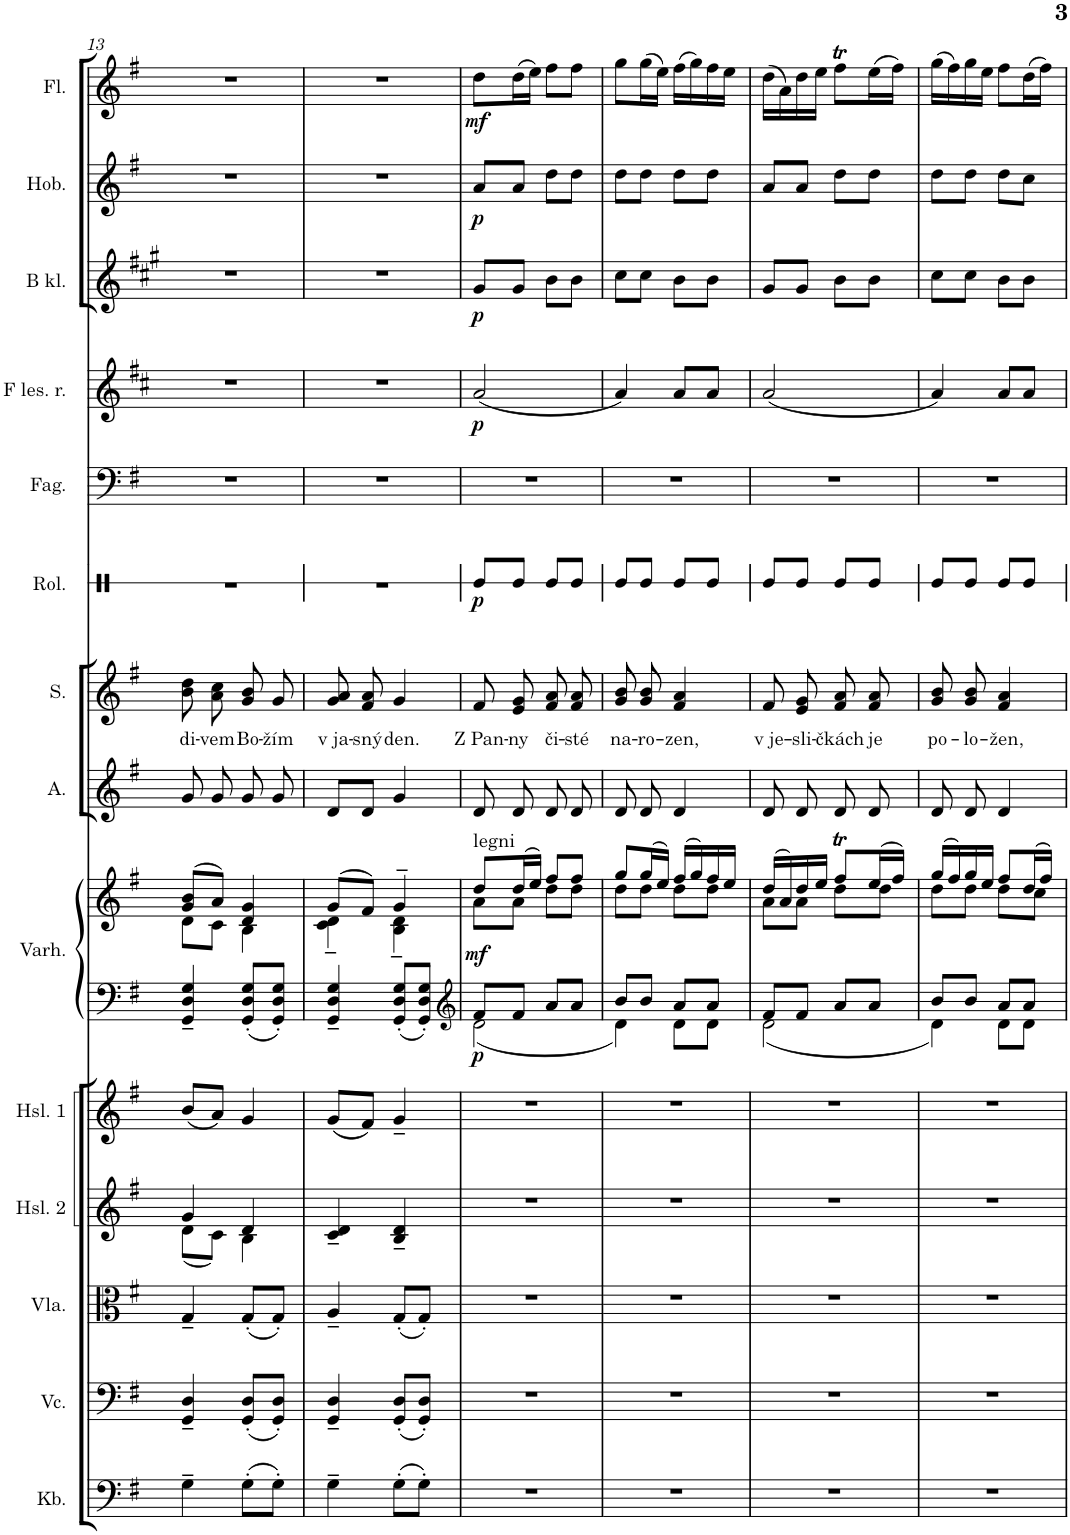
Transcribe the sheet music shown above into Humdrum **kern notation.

**kern	**kern	**kern	**kern	**kern	**kern	**kern	**dynam	**kern	**kern	**text	**kern	**dynam	**kern	**kern	**dynam	**kern	**dynam	**kern	**dynam	**kern	**dynam
*part14	*part13	*part12	*part11	*part10	*part9	*part9	*part9	*part8	*part7	*part7	*part6	*part6	*part5	*part4	*part4	*part3	*part3	*part2	*part2	*part1	*part1
*staff15	*staff14	*staff13	*staff12	*staff11	*staff10	*staff9	*staff9/10	*staff8	*staff7	*staff7	*staff6	*staff6	*staff5	*staff4	*staff4	*staff3	*staff3	*staff2	*staff2	*staff1	*staff1
*I"Kontrabas	*I"Violoncello	*I"Viola	*I"Housle 2	*I"Housle 1	*I"Varhany	*	*	*I"Alt	*I"Soprán	*	*I"Rolničky	*	*I"Fagot	*I"F lesní roh	*	*I"B klarinet	*	*I"Hoboj	*	*I"Flétna	*
*I'Kb.	*I'Vc.	*I'Vla.	*I'Hsl. 2	*I'Hsl. 1	*I'Varh.	*	*	*I'A.	*I'S.	*	*I'Rol.	*	*I'Fag.	*I'F les. r.	*	*I'B kl.	*	*I'Hob.	*	*I'Fl.	*
!!LO:PB:g=z
*clefF4	*clefF4	*clefC3	*clefG2	*clefG2	*clefF4	*clefG2	*	*clefG2	*clefG2	*	*clefX	*	*clefF4	*clefG2	*	*clefG2	*	*clefG2	*	*clefG2	*
*Trd7c12	*	*	*	*	*	*	*	*	*	*	*	*	*	*Trd4c7	*	*Trd1c2	*	*	*	*	*
*k[f#]	*k[f#]	*k[f#]	*k[f#]	*k[f#]	*k[f#]	*k[f#]	*	*k[f#]	*k[f#]	*	*k[]	*	*k[f#]	*k[f#c#]	*	*k[f#c#g#]	*	*k[f#]	*	*k[f#]	*
*M2/4	*M2/4	*M2/4	*M2/4	*M2/4	*M2/4	*M2/4	*	*M2/4	*M2/4	*	*M2/4	*	*M2/4	*M2/4	*	*M2/4	*	*M2/4	*	*M2/4	*
=13	=13	=13	=13	=13	=13	=13	=13	=13	=13	=13	=13	=13	=13	=13	=13	=13	=13	=13	=13	=13	=13
*	*	*	*^	*	*	*^	*	*	*	*	*	*	*	*	*	*	*	*	*	*	*
!	!	!	!	!	!	!	!	!	!	!	!	!LO:LY:b	!	!	!	!	!	!	!	!	!	!	!
4G~\	4GG/~ 4D/~	4G~/	4g/	(8d\L	(8b/L	4GG/~ 4D/~ 4G/~	(8g/ 8b/L	8d\L	.	8g/	8b\ 8dd\L	di-	2r	.	2r	2r	.	2r	.	2r	.	2r	.
!	!	!	!	!	!	!	!	!	!	!	!	!LO:LY:b	!	!	!	!	!	!	!	!	!	!	!
.	.	.	.	8c\J)	8a/J)	.	8a/J)	8c\J	.	8g/	8a\ 8cc\J	-vem	.	.	.	.	.	.	.	.	.	.	.
!	!	!	!	!	!	!	!	!	!	!	!	!LO:LY:b	!	!	!	!	!	!	!	!	!	!	!
(8G'\L	(8GG/' 8D/'L	(8G'/L	4d/	4B\	4g/	8GG/' 8D/' 8G/'L	4d/ 4g/	4B\	.	8g/	8g/ 8b/L	Bo-	.	.	.	.	.	.	.	.	.	.	.
!	!	!	!	!	!	!	!	!	!	!	!	!LO:LY:b	!	!	!	!	!	!	!	!	!	!	!
8G'\J)	8GG/' 8D/'J)	8G'/J)	.	.	.	8GG/' 8D/' 8G/'J	.	.	.	8g/	8g/J	-žím	.	.	.	.	.	.	.	.	.	.	.
*	*	*	*v	*v	*	*	*	*	*	*	*	*	*	*	*	*	*	*	*	*	*	*	*
=14	=14	=14	=14	=14	=14	=14	=14	=14	=14	=14	=14	=14	=14	=14	=14	=14	=14	=14	=14	=14	=14	=14
!	!	!	!	!	!	!	!	!	!	!	!LO:LY:b	!	!	!	!	!	!	!	!	!	!	!
4G~\	4GG/~ 4D/~	4A~/	4c/~ 4d/~	(8g/L	4GG/~ 4D/~ 4G/~	(8g/L	4c\~ 4d\~	.	8d/L	8g/ 8a/L	v ja-	2r	.	2r	2r	.	2r	.	2r	.	2r	.
!	!	!	!	!	!	!	!	!	!	!	!LO:LY:b	!	!	!	!	!	!	!	!	!	!	!
.	.	.	.	8f#/J)	.	8f#/J)	.	.	8d/J	8f#/ 8a/J	-sný	.	.	.	.	.	.	.	.	.	.	.
!	!	!	!	!	!	!	!	!	!	!	!LO:LY:b	!	!	!	!	!	!	!	!	!	!	!
(8G'\L	(8GG/' 8D/'L	(8G'/L	4B/~ 4d/~	4g~/	8GG/' 8D/' 8G/'L	4g~/	4B\~ 4d\~	.	4g/	4g/	den.	.	.	.	.	.	.	.	.	.	.	.
8G'\J)	8GG/' 8D/'J)	8G'/J)	.	.	8GG/' 8D/' 8G/'J	.	.	.	.	.	.	.	.	.	.	.	.	.	.	.	.	.
=15	=15	=15	=15	=15	=15	=15	=15	=15	=15	=15	=15	=15	=15	=15	=15	=15	=15	=15	=15	=15	=15	=15
*	*	*	*	*	*clefG2	*	*	*	*	*	*	*	*	*	*	*	*	*	*	*	*	*
*	*	*	*	*	*^	*	*	*	*	*	*	*	*	*	*	*	*	*	*	*	*	*
!	!	!	!	!	!	!	!LO:TX:a:t=legni	!	!	!	!	!	!	!	!	!	!	!	!	!	!	!	!
!	!	!	!	!	!	!	!	!	!LO:DY:b=2	!	!	!LO:LY:b	!	!	!	!	!	!	!	!	!	!	!
!	!	!	!	!	!	!	!	!	!LO:DY:n=1:b	!	!	!	!	!LO:DY:b	!	!	!LO:DY:b	!	!LO:DY:b	!	!LO:DY:b	!	!LO:DY:b
2r	2r	2r	2r	2r	8f#/L	2d\	8dd/L	8a\L	p mf	8d/	8f#/L	Z Pan-	8Re/L	p	2r	(2a/	p	8g#/L	p	8a/L	p	8dd\L	mf
!	!	!	!	!	!	!	!	!	!	!	!	!LO:LY:b	!	!	!	!	!	!	!	!	!	!	!
.	.	.	.	.	8f#/J	.	(16dd/L	8a\J	.	8d/	8e/ 8g/J	-ny	8Re/J	.	.	.	.	8g#/J	.	8a/J	.	(16dd\L	.
.	.	.	.	.	.	.	16ee/JJ)	.	.	.	.	.	.	.	.	.	.	.	.	.	.	16ee\JJ)	.
!	!	!	!	!	!	!	!	!	!	!	!	!LO:LY:b	!	!	!	!	!	!	!	!	!	!	!
.	.	.	.	.	8a/L	.	8ff#/L	8dd\L	.	8d/	8f#/ 8a/L	či-	8Re/L	.	.	.	.	8b\L	.	8dd\L	.	8ff#\L	.
!	!	!	!	!	!	!	!	!	!	!	!	!LO:LY:b	!	!	!	!	!	!	!	!	!	!	!
.	.	.	.	.	8a/J	.	8ff#/J	8dd\J	.	8d/	8f#/ 8a/J	-sté	8Re/J	.	.	.	.	8b\J	.	8dd\J	.	8ff#\J	.
=16	=16	=16	=16	=16	=16	=16	=16	=16	=16	=16	=16	=16	=16	=16	=16	=16	=16	=16	=16	=16	=16	=16	=16
!	!	!	!	!	!	!	!	!	!	!	!	!LO:LY:b	!	!	!	!	!	!	!	!	!	!	!
2r	2r	2r	2r	2r	8b/L	4d\	8gg/L	8dd\L	.	8d/	8g/ 8b/L	na-	8Re/L	.	2r	4a/)	.	8cc#\L	.	8dd\L	.	8gg\L	.
!	!	!	!	!	!	!	!	!	!	!	!	!LO:LY:b	!	!	!	!	!	!	!	!	!	!	!
.	.	.	.	.	8b/J	.	(16gg/L	8dd\J	.	8d/	8g/ 8b/J	-ro-	8Re/J	.	.	.	.	8cc#\J	.	8dd\J	.	(16gg\L	.
.	.	.	.	.	.	.	16ee/JJ)	.	.	.	.	.	.	.	.	.	.	.	.	.	.	16ee\JJ)	.
!	!	!	!	!	!	!	!	!	!	!	!	!LO:LY:b	!	!	!	!	!	!	!	!	!	!	!
.	.	.	.	.	8a/L	8d\L	(16ff#/LL	8dd\L	.	4d/	4f#/ 4a/	-zen,	8Re/L	.	.	8a/L	.	8b\L	.	8dd\L	.	(16ff#\LL	.
.	.	.	.	.	.	.	16gg/)	.	.	.	.	.	.	.	.	.	.	.	.	.	.	16gg\)	.
.	.	.	.	.	8a/J	8d\J	16ff#/	8dd\J	.	.	.	.	8Re/J	.	.	8a/J	.	8b\J	.	8dd\J	.	16ff#\	.
.	.	.	.	.	.	.	16ee/JJ	.	.	.	.	.	.	.	.	.	.	.	.	.	.	16ee\JJ	.
=17	=17	=17	=17	=17	=17	=17	=17	=17	=17	=17	=17	=17	=17	=17	=17	=17	=17	=17	=17	=17	=17	=17	=17
!	!	!	!	!	!	!	!	!	!	!	!	!LO:LY:b	!	!	!	!	!	!	!	!	!	!	!
2r	2r	2r	2r	2r	8f#/L	2d\	(16dd/LL	8a\L	.	8d/	8f#/L	v je-	8Re/L	.	2r	(2a/	.	8g#/L	.	8a/L	.	(16dd\LL	.
.	.	.	.	.	.	.	16a/)	.	.	.	.	.	.	.	.	.	.	.	.	.	.	16a\)	.
!	!	!	!	!	!	!	!	!	!	!	!	!LO:LY:b	!	!	!	!	!	!	!	!	!	!	!
.	.	.	.	.	8f#/J	.	16dd/	8a\J	.	8d/	8e/ 8g/J	-sli-	8Re/J	.	.	.	.	8g#/J	.	8a/J	.	16dd\	.
.	.	.	.	.	.	.	16ee/JJ	.	.	.	.	.	.	.	.	.	.	.	.	.	.	16ee\JJ	.
!	!	!	!	!	!	!	!	!	!	!	!	!LO:LY:b	!	!	!	!	!	!	!	!	!	!	!
.	.	.	.	.	8a/L	.	8ff#t/L	8dd\L	.	8d/	8f#/ 8a/L	-čkách	8Re/L	.	.	.	.	8b\L	.	8dd\L	.	8ff#t\L	.
!	!	!	!	!	!	!	!	!	!	!	!	!LO:LY:b	!	!	!	!	!	!	!	!	!	!	!
.	.	.	.	.	8a/J	.	(16ee/L	8dd\J	.	8d/	8f#/ 8a/J	je	8Re/J	.	.	.	.	8b\J	.	8dd\J	.	(16ee\L	.
.	.	.	.	.	.	.	16ff#/JJ)	.	.	.	.	.	.	.	.	.	.	.	.	.	.	16ff#\JJ)	.
=18	=18	=18	=18	=18	=18	=18	=18	=18	=18	=18	=18	=18	=18	=18	=18	=18	=18	=18	=18	=18	=18	=18	=18
!	!	!	!	!	!	!	!	!	!	!	!	!LO:LY:b	!	!	!	!	!	!	!	!	!	!	!
2r	2r	2r	2r	2r	8b/L	4d\	(16gg/LL	8dd\L	.	8d/	8g/ 8b/L	po-	8Re/L	.	2r	4a/)	.	8cc#\L	.	8dd\L	.	(16gg\LL	.
.	.	.	.	.	.	.	16ff#/)	.	.	.	.	.	.	.	.	.	.	.	.	.	.	16ff#\)	.
!	!	!	!	!	!	!	!	!	!	!	!	!LO:LY:b	!	!	!	!	!	!	!	!	!	!	!
.	.	.	.	.	8b/J	.	16gg/	8dd\J	.	8d/	8g/ 8b/J	-lo-	8Re/J	.	.	.	.	8cc#\J	.	8dd\J	.	16gg\	.
.	.	.	.	.	.	.	16ee/JJ	.	.	.	.	.	.	.	.	.	.	.	.	.	.	16ee\JJ	.
!	!	!	!	!	!	!	!	!	!	!	!	!LO:LY:b	!	!	!	!	!	!	!	!	!	!	!
.	.	.	.	.	8a/L	8d\L	8ff#/L	8dd\L	.	4d/	4f#/ 4a/	-žen,	8Re/L	.	.	8a/L	.	8b\L	.	8dd\L	.	8ff#\L	.
.	.	.	.	.	8a/J	8d\J	(16dd/L	8cc\J	.	.	.	.	8Re/J	.	.	8a/J	.	8b\J	.	8cc\J	.	(16dd\L	.
.	.	.	.	.	.	.	16ff#/JJ)	.	.	.	.	.	.	.	.	.	.	.	.	.	.	16ff#\JJ)	.
*	*	*	*	*	*v	*v	*	*	*	*	*	*	*	*	*	*	*	*	*	*	*	*	*
*	*	*	*	*	*	*v	*v	*	*	*	*	*	*	*	*	*	*	*	*	*	*	*
=	=	=	=	=	=	=	=	=	=	=	=	=	=	=	=	=	=	=	=	=	=
*-	*-	*-	*-	*-	*-	*-	*-	*-	*-	*-	*-	*-	*-	*-	*-	*-	*-	*-	*-	*-	*-
